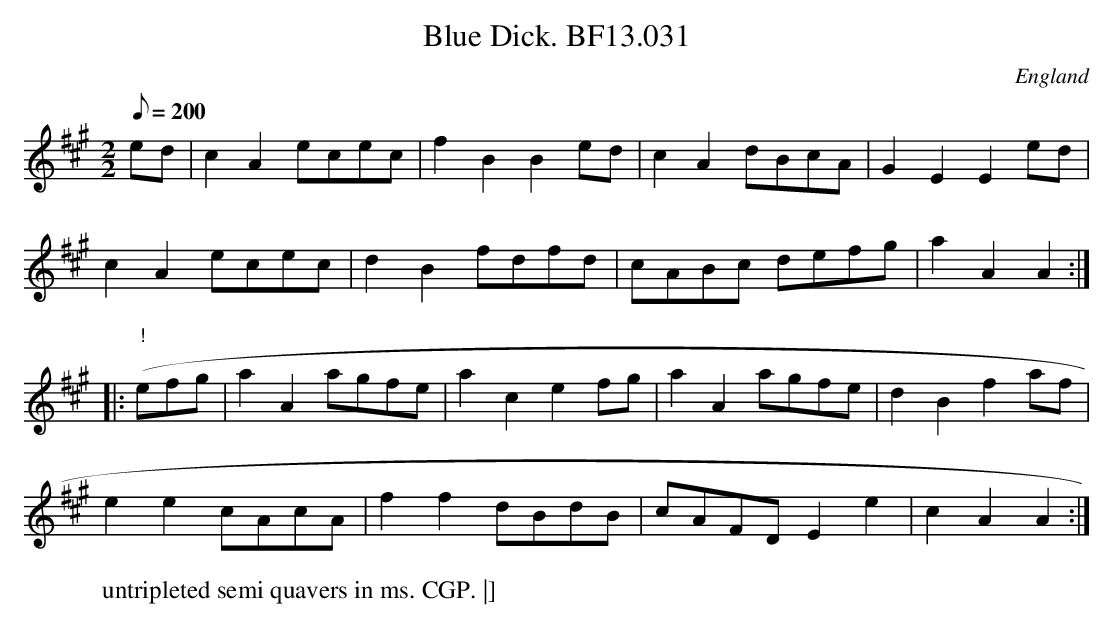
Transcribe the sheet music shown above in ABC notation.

X:1
T:Blue Dick. BF13.031
M:2/2
L:1/8
Q:200
O:England
K:A major
ed|c2A2ecec|f2B2B2ed|c2A2dBcA|G2E2E2ed|!
c2A2ecec|d2B2fdfd|cABc defg|a2A2A2:|!
|:("!"3efg|a2A2agfe|a2c2e2 fg|a2A2agfe|d2B2f2 af|!
e2e2cAcA|f2f2dBdB|cAFDE2e2|c2A2A2:|]
W:untripleted semi quavers in ms. CGP. |]
